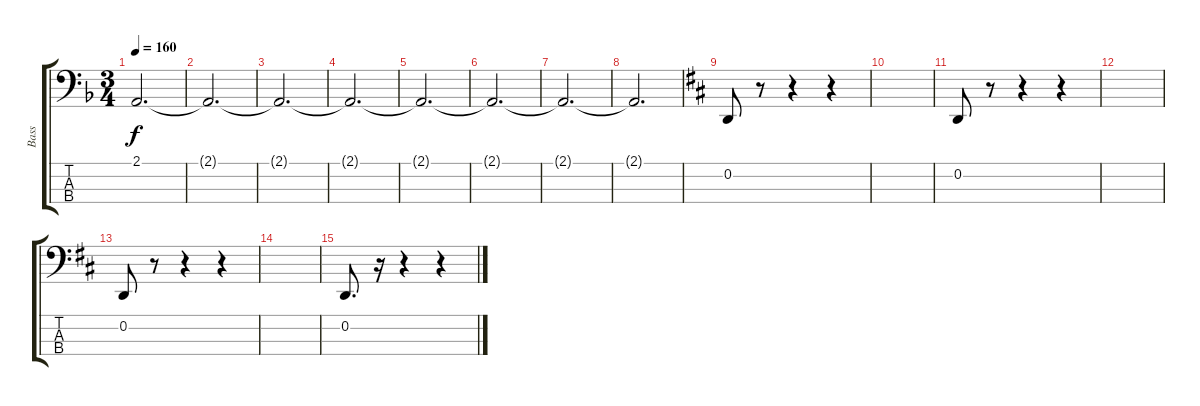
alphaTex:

\track ("Bass" "Bass") {instrument stringensemble1}
\staff {score tabs}
\tuning (G2 D2 A1 Gb0) {hide}
\ts (3 4)
\tempo 160
\clef f4
\ks f
2.1{t}.2{d dy f} |
2.1{t}.2{d} |
2.1{t}.2{d} |
2.1{t}.2{d} |
2.1{t}.2{d} |
2.1{t}.2{d} |
2.1{t}.2{d} |
2.1{t}.2{d} |
\ks d
0.2.8 r.8 r.4 r.4 |
|
0.2.8 r.8 r.4 r.4 |
|
0.2.8 r.8 r.4 r.4 |
|
0.2.8{d} r.16 r.4 r.4
